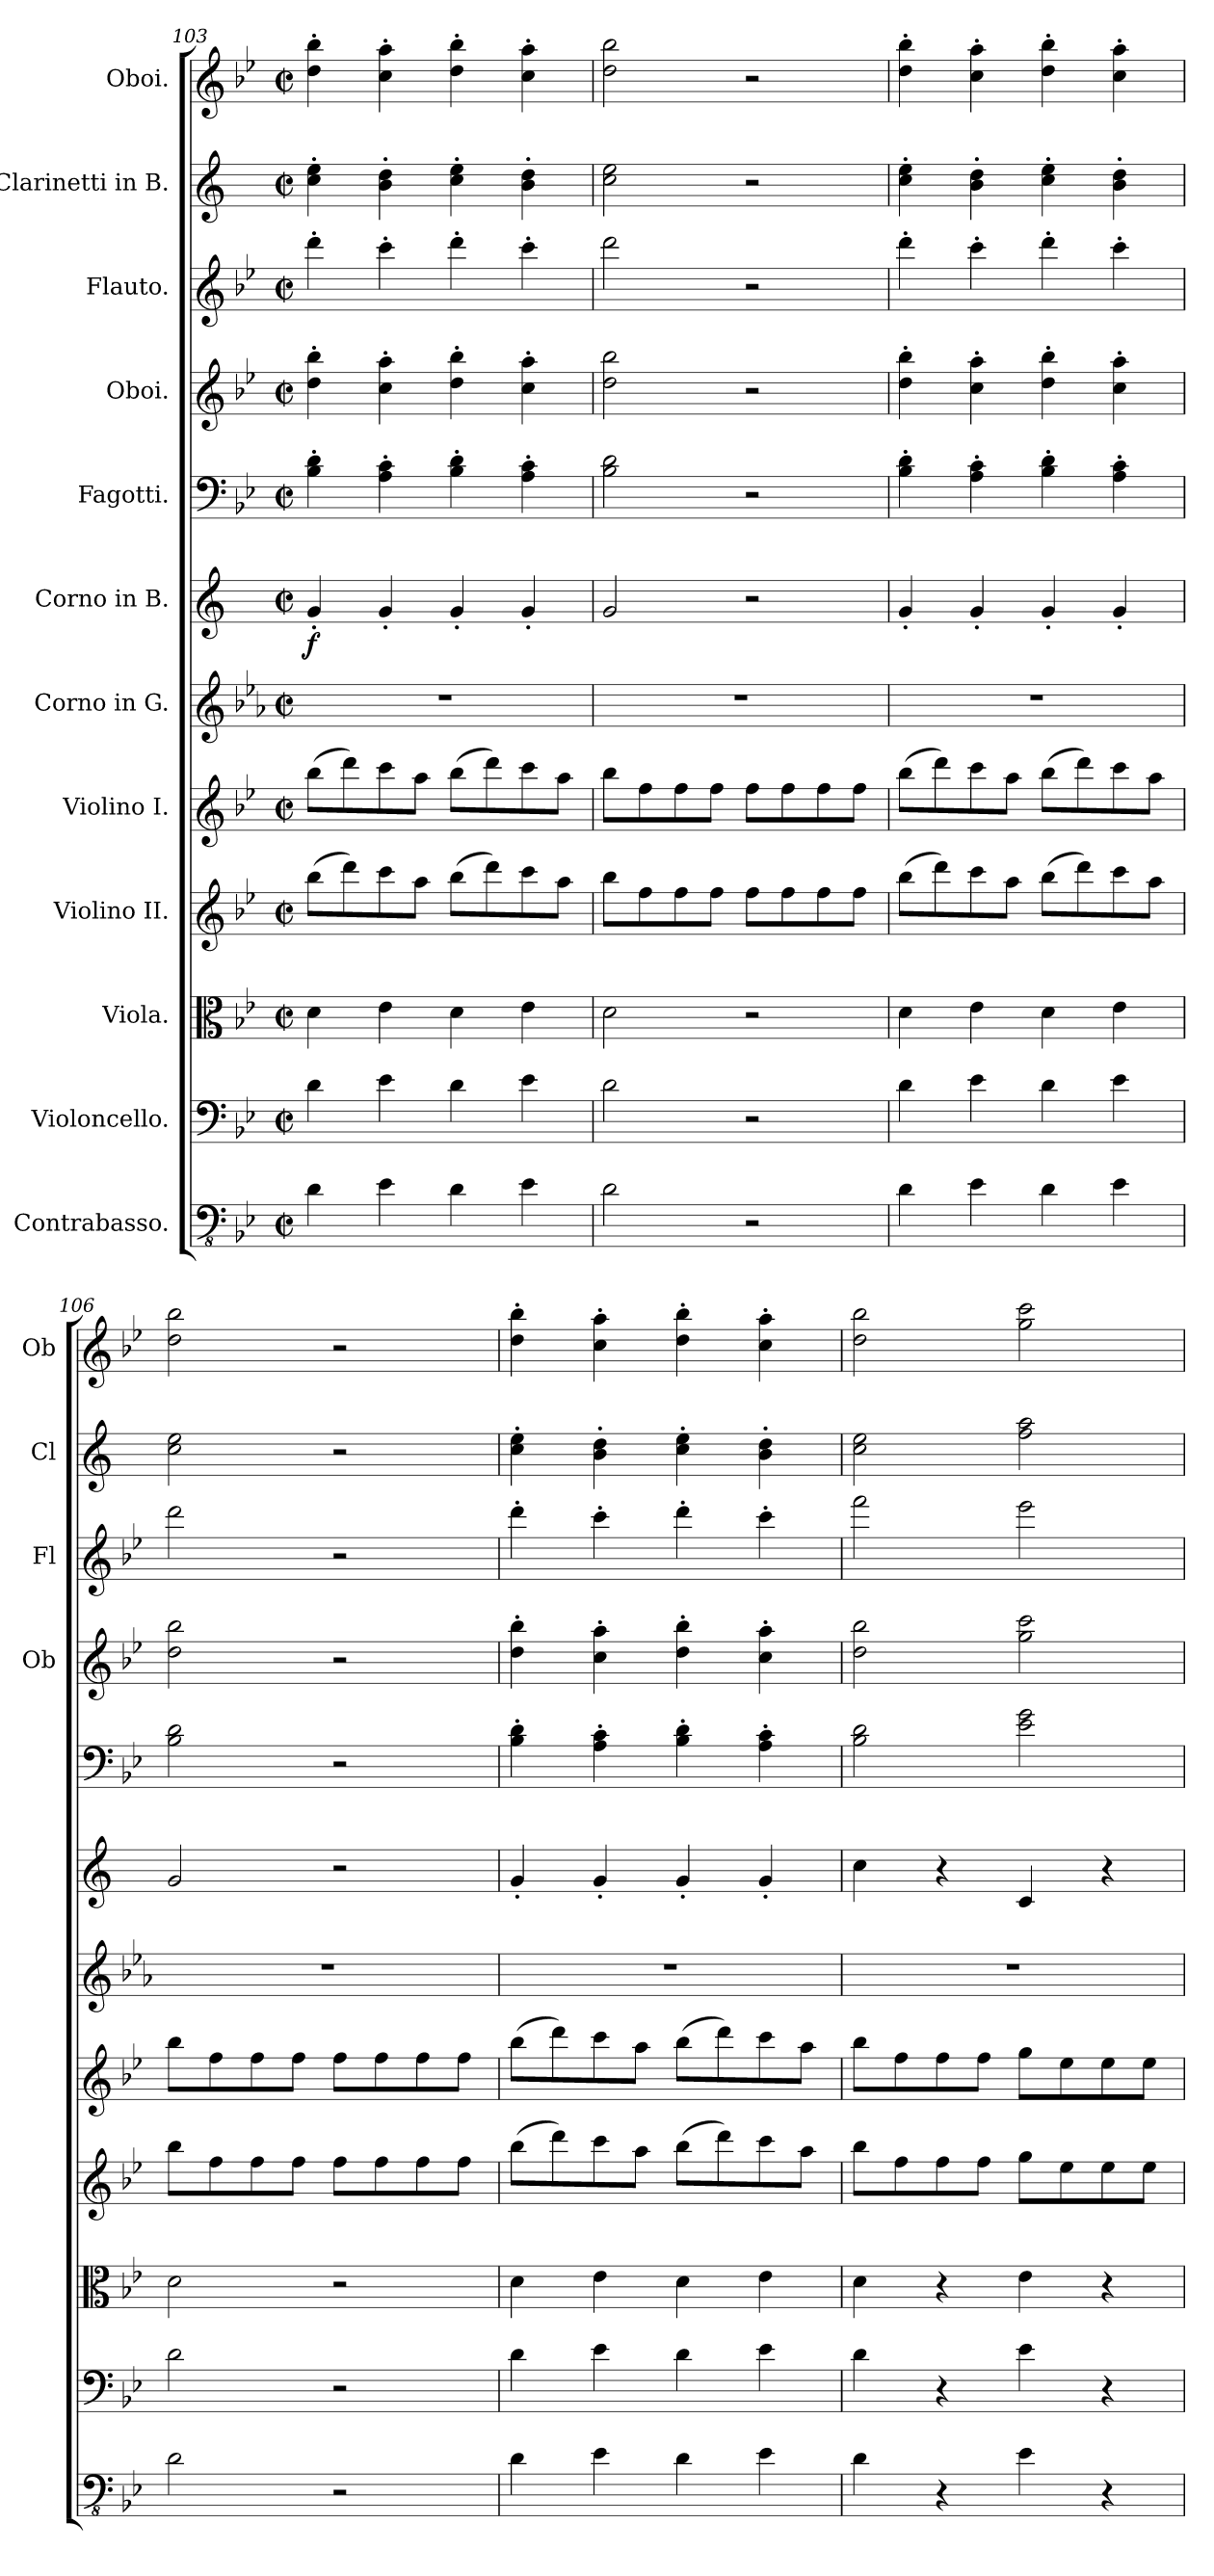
**kern	**kern	**kern	**kern	**kern	**kern	**kern	**dynam	**kern	**kern	**kern	**kern	**kern
*part12	*part11	*part10	*part9	*part8	*part7	*part6	*part6	*part5	*part4	*part3	*part2	*part1
*staff12	*staff11	*staff10	*staff9	*staff8	*staff7	*staff6	*staff6	*staff5	*staff4	*staff3	*staff2	*staff1
*I"Contrabasso.	*I"Violoncello.	*I"Viola.	*I"Violino II.	*I"Violino I.	*I"Corno in G.	*I"Corno in B.	*	*I"Fagotti.	*I"Oboi.	*I"Flauto.	*I"Clarinetti in B.	*I"Oboi.
*	*	*	*	*	*	*	*	*	*I'Ob	*I'Fl	*I'Cl	*I'Ob
*clefFv4	*clefF4	*clefC3	*clefG2	*clefG2	*clefG2	*clefG2	*	*clefF4	*clefG2	*clefG2	*clefG2	*clefG2
*	*	*	*	*	*ITrd3c5	*ITrd1c2	*	*	*	*	*ITrd1c2	*
*k[b-e-]	*k[b-e-]	*k[b-e-]	*k[b-e-]	*k[b-e-]	*k[b-e-]	*k[b-e-]	*	*k[b-e-]	*k[b-e-]	*k[b-e-]	*k[b-e-]	*k[b-e-]
*M2/2	*M2/2	*M2/2	*M2/2	*M2/2	*M2/2	*M2/2	*	*M2/2	*M2/2	*M2/2	*M2/2	*M2/2
*met(c|)	*met(c|)	*met(c|)	*met(c|)	*met(c|)	*met(c|)	*met(c|)	*	*met(c|)	*met(c|)	*met(c|)	*met(c|)	*met(c|)
=103	=103	=103	=103	=103	=103	=103	=103	=103	=103	=103	=103	=103
!	!	!	!	!	!	!	!LO:DY:b	!	!	!	!	!
4D\	4d\	4d\	(>8bb-\L	(>8bb-\L	1r	4f'/	f	4B-\' 4d\'	4dd\' 4bb-\'	4ddd'\	4b-\' 4dd\'	4dd\' 4bb-\'
.	.	.	8ddd\)	8ddd\)	.	.	.	.	.	.	.	.
4E-\	4e-\	4e-\	8ccc\	8ccc\	.	4f'/	.	4A\' 4c\'	4cc\' 4aa\'	4ccc'\	4a\' 4cc\'	4cc\' 4aa\'
.	.	.	8aa\J	8aa\J	.	.	.	.	.	.	.	.
4D\	4d\	4d\	(>8bb-\L	(>8bb-\L	.	4f'/	.	4B-\' 4d\'	4dd\' 4bb-\'	4ddd'\	4b-\' 4dd\'	4dd\' 4bb-\'
.	.	.	8ddd\)	8ddd\)	.	.	.	.	.	.	.	.
4E-\	4e-\	4e-\	8ccc\	8ccc\	.	4f'/	.	4A\' 4c\'	4cc\' 4aa\'	4ccc'\	4a\' 4cc\'	4cc\' 4aa\'
.	.	.	8aa\J	8aa\J	.	.	.	.	.	.	.	.
!!LO:PB:g=z
=104	=104	=104	=104	=104	=104	=104	=104	=104	=104	=104	=104	=104
2D\	2d\	2d\	8bb-\L	8bb-\L	1r	2f/	.	2B-\ 2d\	2dd\ 2bb-\	2ddd\	2b-\ 2dd\	2dd\ 2bb-\
.	.	.	8ff\	8ff\	.	.	.	.	.	.	.	.
.	.	.	8ff\	8ff\	.	.	.	.	.	.	.	.
.	.	.	8ff\J	8ff\J	.	.	.	.	.	.	.	.
2r	2r	2r	8ff\L	8ff\L	.	2r	.	2r	2r	2r	2r	2r
.	.	.	8ff\	8ff\	.	.	.	.	.	.	.	.
.	.	.	8ff\	8ff\	.	.	.	.	.	.	.	.
.	.	.	8ff\J	8ff\J	.	.	.	.	.	.	.	.
=105	=105	=105	=105	=105	=105	=105	=105	=105	=105	=105	=105	=105
4D\	4d\	4d\	(>8bb-\L	(>8bb-\L	1r	4f'/	.	4B-\' 4d\'	4dd\' 4bb-\'	4ddd'\	4b-\' 4dd\'	4dd\' 4bb-\'
.	.	.	8ddd\)	8ddd\)	.	.	.	.	.	.	.	.
4E-\	4e-\	4e-\	8ccc\	8ccc\	.	4f'/	.	4A\' 4c\'	4cc\' 4aa\'	4ccc'\	4a\' 4cc\'	4cc\' 4aa\'
.	.	.	8aa\J	8aa\J	.	.	.	.	.	.	.	.
4D\	4d\	4d\	(>8bb-\L	(>8bb-\L	.	4f'/	.	4B-\' 4d\'	4dd\' 4bb-\'	4ddd'\	4b-\' 4dd\'	4dd\' 4bb-\'
.	.	.	8ddd\)	8ddd\)	.	.	.	.	.	.	.	.
4E-\	4e-\	4e-\	8ccc\	8ccc\	.	4f'/	.	4A\' 4c\'	4cc\' 4aa\'	4ccc'\	4a\' 4cc\'	4cc\' 4aa\'
.	.	.	8aa\J	8aa\J	.	.	.	.	.	.	.	.
=106	=106	=106	=106	=106	=106	=106	=106	=106	=106	=106	=106	=106
2D\	2d\	2d\	8bb-\L	8bb-\L	1r	2f/	.	2B-\ 2d\	2dd\ 2bb-\	2ddd\	2b-\ 2dd\	2dd\ 2bb-\
.	.	.	8ff\	8ff\	.	.	.	.	.	.	.	.
.	.	.	8ff\	8ff\	.	.	.	.	.	.	.	.
.	.	.	8ff\J	8ff\J	.	.	.	.	.	.	.	.
2r	2r	2r	8ff\L	8ff\L	.	2r	.	2r	2r	2r	2r	2r
.	.	.	8ff\	8ff\	.	.	.	.	.	.	.	.
.	.	.	8ff\	8ff\	.	.	.	.	.	.	.	.
.	.	.	8ff\J	8ff\J	.	.	.	.	.	.	.	.
=107	=107	=107	=107	=107	=107	=107	=107	=107	=107	=107	=107	=107
4D\	4d\	4d\	(>8bb-\L	(>8bb-\L	1r	4f'/	.	4B-\' 4d\'	4dd\' 4bb-\'	4ddd'\	4b-\' 4dd\'	4dd\' 4bb-\'
.	.	.	8ddd\)	8ddd\)	.	.	.	.	.	.	.	.
4E-\	4e-\	4e-\	8ccc\	8ccc\	.	4f'/	.	4A\' 4c\'	4cc\' 4aa\'	4ccc'\	4a\' 4cc\'	4cc\' 4aa\'
.	.	.	8aa\J	8aa\J	.	.	.	.	.	.	.	.
4D\	4d\	4d\	(>8bb-\L	(>8bb-\L	.	4f'/	.	4B-\' 4d\'	4dd\' 4bb-\'	4ddd'\	4b-\' 4dd\'	4dd\' 4bb-\'
.	.	.	8ddd\)	8ddd\)	.	.	.	.	.	.	.	.
4E-\	4e-\	4e-\	8ccc\	8ccc\	.	4f'/	.	4A\' 4c\'	4cc\' 4aa\'	4ccc'\	4a\' 4cc\'	4cc\' 4aa\'
.	.	.	8aa\J	8aa\J	.	.	.	.	.	.	.	.
=108	=108	=108	=108	=108	=108	=108	=108	=108	=108	=108	=108	=108
4D\	4d\	4d\	8bb-\L	8bb-\L	1r	4b-\	.	2B-\ 2d\	2dd\ 2bb-\	2fff\	2b-\ 2dd\	2dd\ 2bb-\
.	.	.	8ff\	8ff\	.	.	.	.	.	.	.	.
4r	4r	4r	8ff\	8ff\	.	4r	.	.	.	.	.	.
.	.	.	8ff\J	8ff\J	.	.	.	.	.	.	.	.
4E-\	4e-\	4e-\	8gg\L	8gg\L	.	4B-/	.	2e-\ 2g\	2gg\ 2ccc\	2eee-\	2ee-\ 2gg\	2gg\ 2ccc\
.	.	.	8ee-\	8ee-\	.	.	.	.	.	.	.	.
4r	4r	4r	8ee-\	8ee-\	.	4r	.	.	.	.	.	.
.	.	.	8ee-\J	8ee-\J	.	.	.	.	.	.	.	.
=	=	=	=	=	=	=	=	=	=	=	=	=
*-	*-	*-	*-	*-	*-	*-	*-	*-	*-	*-	*-	*-
